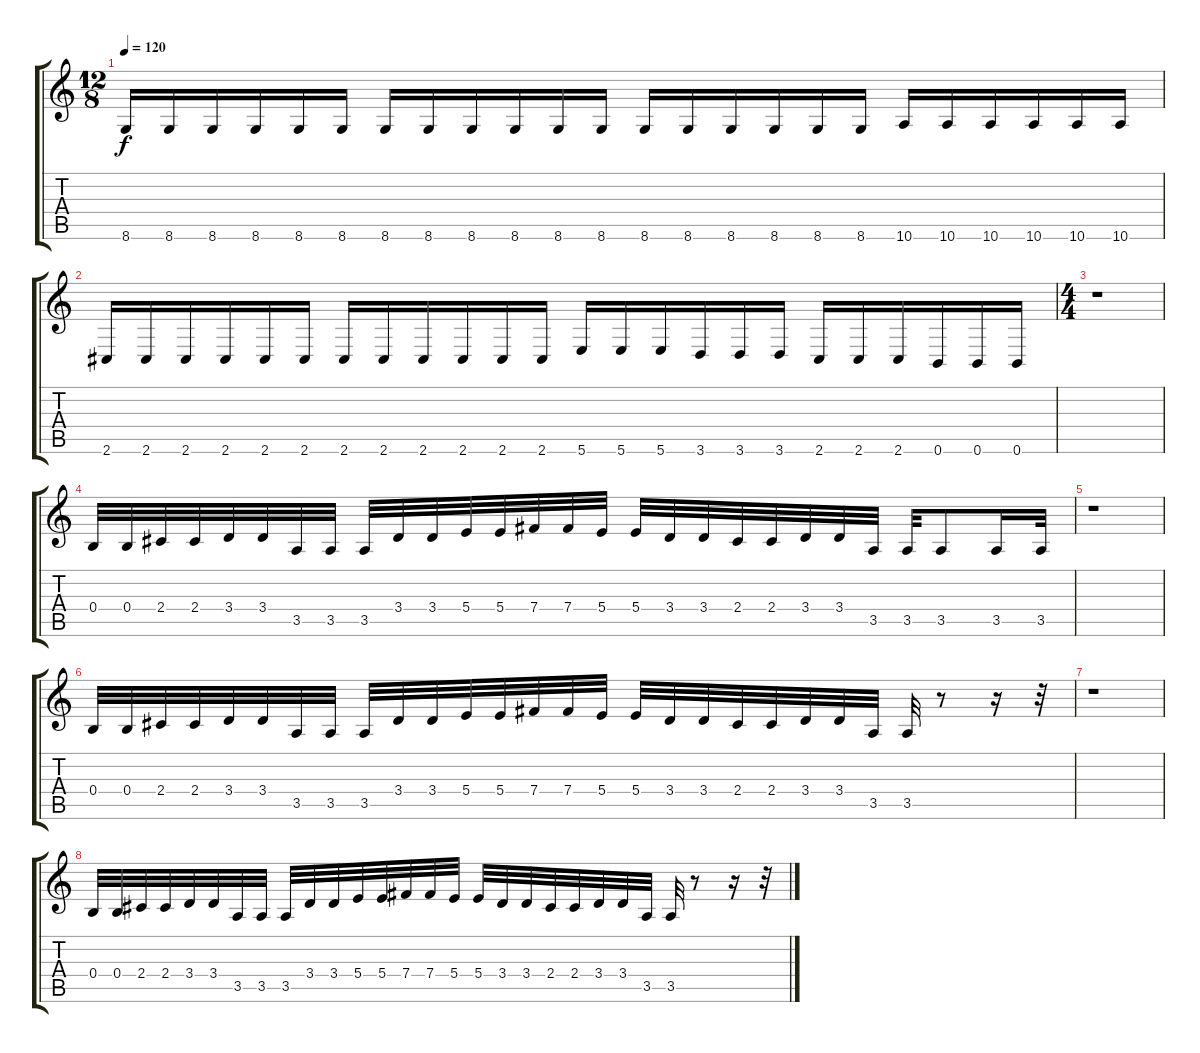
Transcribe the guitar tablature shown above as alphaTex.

\track (" " " ") {instrument distortionguitar}
\staff {score tabs}
\tuning (Db4 Ab3 E3 B2 Gb2 B1) {hide}
\ts (12 8)
\tempo 120
\clef g2
\ks c
8.6.16{dy f} 8.6.16 8.6.16 8.6.16 8.6.16 8.6.16 8.6.16 8.6.16 8.6.16 8.6.16 8.6.16 8.6.16 8.6.16 8.6.16 8.6.16 8.6.16 8.6.16 8.6.16 10.6.16 10.6.16 10.6.16 10.6.16 10.6.16 10.6.16 |
2.6.16 2.6.16 2.6.16 2.6.16 2.6.16 2.6.16 2.6.16 2.6.16 2.6.16 2.6.16 2.6.16 2.6.16 5.6.16 5.6.16 5.6.16 3.6.16 3.6.16 3.6.16 2.6.16 2.6.16 2.6.16 0.6.16 0.6.16 0.6.16 |
\ts (4 4)
r.1 |
0.4.32 0.4.32 2.4.32 2.4.32 3.4.32 3.4.32 3.5.32 3.5.32 3.5.32 3.4.32 3.4.32 5.4.32 5.4.32 7.4.32 7.4.32 5.4.32 5.4.32 3.4.32 3.4.32 2.4.32 2.4.32 3.4.32 3.4.32 3.5.32 3.5.32 3.5.8 3.5.16 3.5.32 |
r.1 |
0.4.32 0.4.32 2.4.32 2.4.32 3.4.32 3.4.32 3.5.32 3.5.32 3.5.32 3.4.32 3.4.32 5.4.32 5.4.32 7.4.32 7.4.32 5.4.32 5.4.32 3.4.32 3.4.32 2.4.32 2.4.32 3.4.32 3.4.32 3.5.32 3.5.32 r.8 r.16 r.32 |
r.1 |
0.4.32 0.4.32 2.4.32 2.4.32 3.4.32 3.4.32 3.5.32 3.5.32 3.5.32 3.4.32 3.4.32 5.4.32 5.4.32 7.4.32 7.4.32 5.4.32 5.4.32 3.4.32 3.4.32 2.4.32 2.4.32 3.4.32 3.4.32 3.5.32 3.5.32 r.8 r.16 r.32
